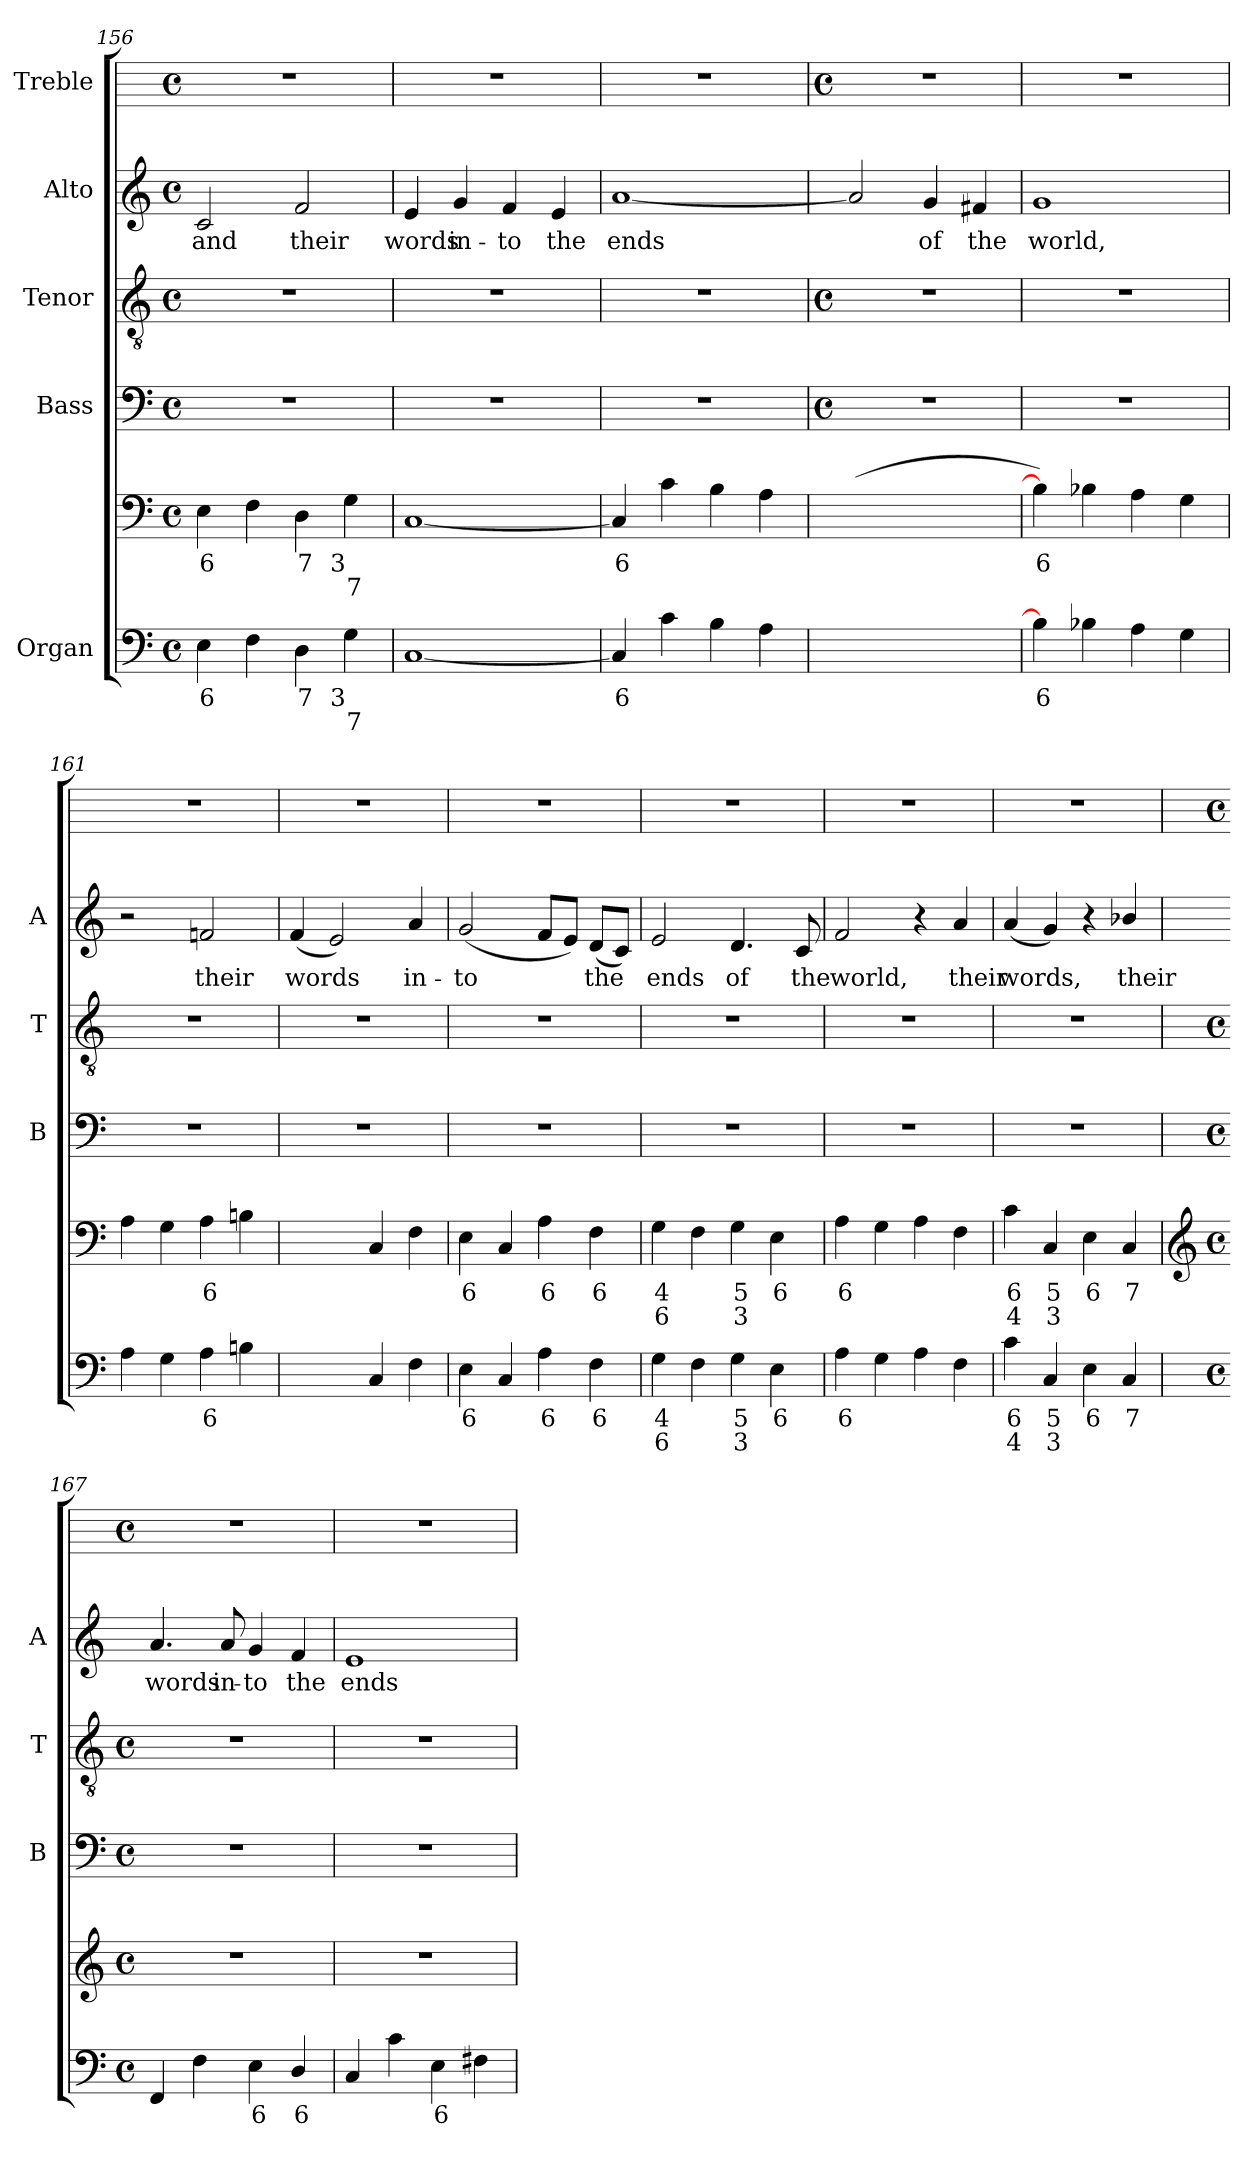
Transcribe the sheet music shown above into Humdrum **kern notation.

**kern	**text	**text	**kern	**text	**text	**kern	**kern	**kern	**text	**kern
*part5	*part5	*part5	*part5	*part5	*part5	*part4	*part3	*part2	*part2	*part1
*staff6	*staff6	*staff6	*staff5	*staff5	*staff5	*staff4	*staff3	*staff2	*staff2	*staff1
*I"Organ	*	*	*	*	*	*I"Bass	*I"Tenor	*I"Alto	*	*I"Treble
*	*	*	*	*	*	*I'B	*I'T	*I'A	*	*
*clefF4	*	*	*clefF4	*	*	*clefF4	*clefGv2	*clefG2	*	*
*k[]	*	*	*k[]	*	*	*k[]	*k[]	*k[]	*	*
*C:	*	*	*C:	*	*	*C:	*C:	*C:	*	*
*M4/4	*	*	*M4/4	*	*	*M4/4	*M4/4	*M4/4	*	*M4/4
*met(c)	*	*	*met(c)	*	*	*met(c)	*met(c)	*met(c)	*	*met(c)
=156	=156	=156	=156	=156	=156	=156	=156	=156	=156	=156
!	!LO:LY:b	!	!	!LO:LY:b	!	!	!	!	!LO:LY:b	!
4E	6	.	4E	6	.	1r	1r	2c	and	1r
4F	.	.	4F	.	.	.	.	.	.	.
!	!LO:LY:b	!	!	!LO:LY:b	!	!	!	!	!LO:LY:b	!
4D	7	.	4D	7	.	.	.	2f	their	.
!	!LO:LY:b	!LO:LY:b	!	!LO:LY:b	!LO:LY:b	!	!	!	!	!
4G	3	7	4G	3	7	.	.	.	.	.
=157	=157	=157	=157	=157	=157	=157	=157	=157	=157	=157
!	!	!	!	!	!	!	!	!	!LO:LY:b	!
[1C	.	.	[1C	.	.	1r	1r	4e	words	1r
!	!	!	!	!	!	!	!	!	!LO:LY:b	!
.	.	.	.	.	.	.	.	4g	in-	.
!	!	!	!	!	!	!	!	!	!LO:LY:b	!
.	.	.	.	.	.	.	.	4f	-to	.
!	!	!	!	!	!	!	!	!	!LO:LY:b	!
.	.	.	.	.	.	.	.	4e	the	.
=158	=158	=158	=158	=158	=158	=158	=158	=158	=158	=158
!	!LO:LY:b	!	!	!LO:LY:b	!	!	!	!	!LO:LY:b	!
4C]	6	.	4C]	6	.	1r	1r	[1a	ends	1r
4c	.	.	4c	.	.	.	.	.	.	.
4B	.	.	4B	.	.	.	.	.	.	.
4A	.	.	4A	.	.	.	.	.	.	.
!!LO:LB:g=z
=159	=159	=159	=159	=159	=159	=159	=159	=159	=159	=159
*	*	*	*	*	*	*M4/4	*M4/4	*	*	*M4/4
*	*	*	*	*	*	*met(c)	*met(c)	*	*	*met(c)
!	!LO:LY:b	!	!	!LO:LY:b	!	!	!	!	!	!
[2Byy	7	.	(>[2Byy	7	.	1r	1r	2a]	.	1r
!	!LO:LY:b	!	!	!LO:LY:b	!	!	!	!	!LO:LY:b	!
4Byy_	6	.	4Byy_	6	.	.	.	4g	of	.
!	!LO:LY:b	!	!	!LO:LY:b	!	!	!	!	!LO:LY:b	!
4Byy]	5+	.	4Byy]	5+	.	.	.	4f#X	the	.
=160	=160	=160	=160	=160	=160	=160	=160	=160	=160	=160
!	!LO:LY:b	!	!	!LO:LY:b	!	!	!	!	!LO:LY:b	!
4B]	6	.	4B])	6	.	1r	1r	1g	world,	1r
4B-X	.	.	4B-X	.	.	.	.	.	.	.
4A	.	.	4A	.	.	.	.	.	.	.
4G	.	.	4G	.	.	.	.	.	.	.
=161	=161	=161	=161	=161	=161	=161	=161	=161	=161	=161
4A	.	.	4A	.	.	1r	1r	2r	.	1r
4G	.	.	4G	.	.	.	.	.	.	.
!	!LO:LY:b	!	!	!LO:LY:b	!	!	!	!	!LO:LY:b	!
4A	6	.	4A	6	.	.	.	2fn	their	.
4Bn	.	.	4Bn	.	.	.	.	.	.	.
=162	=162	=162	=162	=162	=162	=162	=162	=162	=162	=162
!	!LO:LY:b	!	!	!LO:LY:b	!	!	!	!	!LO:LY:b	!
[4cyy	4	.	[4cyy	4	.	1r	1r	(<4f	words	1r
!	!LO:LY:b	!	!	!LO:LY:b	!	!	!	!	!	!
4cyy]	3	.	4cyy]	3	.	.	.	2e)	.	.
4C	.	.	4C	.	.	.	.	.	.	.
!	!	!	!	!	!	!	!	!	!LO:LY:b	!
4F	.	.	4F	.	.	.	.	4a	in-	.
=163	=163	=163	=163	=163	=163	=163	=163	=163	=163	=163
!	!LO:LY:b	!	!	!LO:LY:b	!	!	!	!	!LO:LY:b	!
4E	6	.	4E	6	.	1r	1r	(<2g	-to	1r
4C	.	.	4C	.	.	.	.	.	.	.
!	!LO:LY:b	!	!	!LO:LY:b	!	!	!	!	!	!
4A	6	.	4A	6	.	.	.	8fL	.	.
.	.	.	.	.	.	.	.	8eJ)	.	.
!	!LO:LY:b	!	!	!LO:LY:b	!	!	!	!	!LO:LY:b	!
4F	6	.	4F	6	.	.	.	(<8dL	the	.
.	.	.	.	.	.	.	.	8cJ)	.	.
=164	=164	=164	=164	=164	=164	=164	=164	=164	=164	=164
!	!LO:LY:b	!LO:LY:b	!	!LO:LY:b	!LO:LY:b	!	!	!	!LO:LY:b	!
4G	4	6	4G	4	6	1r	1r	2e	ends	1r
4F	.	.	4F	.	.	.	.	.	.	.
!	!LO:LY:b	!LO:LY:b	!	!LO:LY:b	!LO:LY:b	!	!	!	!LO:LY:b	!
4G	5	3	4G	5	3	.	.	4.d	of	.
!	!LO:LY:b	!	!	!LO:LY:b	!	!	!	!	!	!
4E	6	.	4E	6	.	.	.	.	.	.
!	!	!	!	!	!	!	!	!	!LO:LY:b	!
.	.	.	.	.	.	.	.	8c	the	.
=165	=165	=165	=165	=165	=165	=165	=165	=165	=165	=165
!	!LO:LY:b	!	!	!LO:LY:b	!	!	!	!	!LO:LY:b	!
4A	6	.	4A	6	.	1r	1r	2f	world,	1r
4G	.	.	4G	.	.	.	.	.	.	.
4A	.	.	4A	.	.	.	.	4r	.	.
!	!	!	!	!	!	!	!	!	!LO:LY:b	!
4F	.	.	4F	.	.	.	.	4a	their	.
=166	=166	=166	=166	=166	=166	=166	=166	=166	=166	=166
!	!LO:LY:b	!LO:LY:b	!	!LO:LY:b	!LO:LY:b	!	!	!	!LO:LY:b	!
4c	6	4	4c	6	4	1r	1r	(<4a	words,	1r
!	!LO:LY:b	!LO:LY:b	!	!LO:LY:b	!LO:LY:b	!	!	!	!	!
4C	5	3	4C	5	3	.	.	4g)	.	.
!	!LO:LY:b	!	!	!LO:LY:b	!	!	!	!	!	!
4E	6	.	4E	6	.	.	.	4r	.	.
!	!LO:LY:b	!	!	!LO:LY:b	!	!	!	!	!LO:LY:b	!
4C	7	.	4C	7	.	.	.	4b-X/	their	.
!!LO:LB:g=z
=167	=167	=167	=167	=167	=167	=167	=167	=167	=167	=167
*	*	*	*clefG2	*	*	*	*	*	*	*
*k[]	*	*	*k[]	*	*	*	*	*	*	*
*C:	*	*	*C:	*	*	*	*	*	*	*
*M4/4	*	*	*M4/4	*	*	*M4/4	*M4/4	*	*	*M4/4
*met(c)	*	*	*met(c)	*	*	*met(c)	*met(c)	*	*	*met(c)
!	!	!	!	!	!	!	!	!	!LO:LY:b	!
4FF	.	.	1r	.	.	1r	1r	4.a	words	1r
4F	.	.	.	.	.	.	.	.	.	.
!	!	!	!	!	!	!	!	!	!LO:LY:b	!
.	.	.	.	.	.	.	.	8a	in-	.
!	!LO:LY:b	!	!	!	!	!	!	!	!LO:LY:b	!
4E	6	.	.	.	.	.	.	4g	-to	.
!	!LO:LY:b	!	!	!	!	!	!	!	!LO:LY:b	!
4D/	6	.	.	.	.	.	.	4f	the	.
=168	=168	=168	=168	=168	=168	=168	=168	=168	=168	=168
!	!	!	!	!	!	!	!	!	!LO:LY:b	!
4C	.	.	1r	.	.	1r	1r	1e	ends	1r
4c	.	.	.	.	.	.	.	.	.	.
!	!LO:LY:b	!	!	!	!	!	!	!	!	!
4E	6	.	.	.	.	.	.	.	.	.
4F#X	.	.	.	.	.	.	.	.	.	.
=	=	=	=	=	=	=	=	=	=	=
*-	*-	*-	*-	*-	*-	*-	*-	*-	*-	*-
